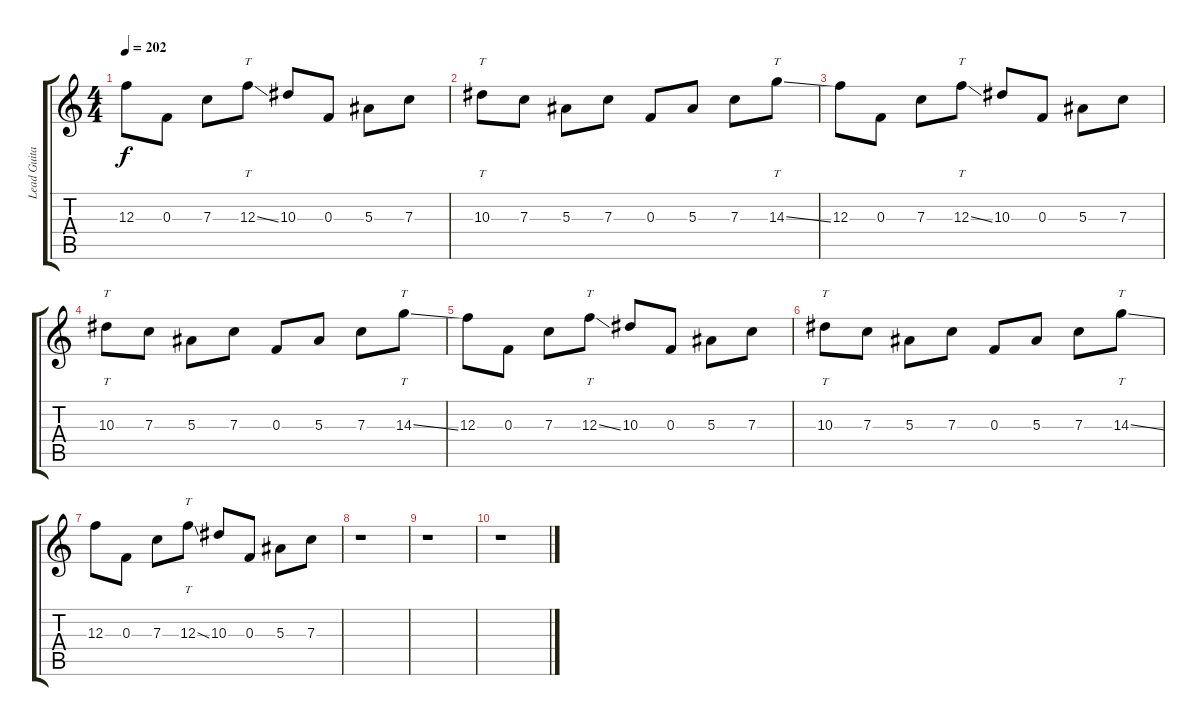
\track ("Lead Guitar" "Lead Guita") {instrument distortionguitar}
\staff {score tabs}
\tuning (D4 A3 F3 C3 G2 C2) {hide}
\ts (4 4)
\tempo 202
\clef g2
\ks c
12.3.8{dy f} 0.3.8 7.3.8 12.3{ss}.8{tt} 10.3.8 0.3.8 5.3.8 7.3.8 |
10.3.8{tt} 7.3.8 5.3.8 7.3.8 0.3.8 5.3.8 7.3.8 14.3{ss}.8{tt} |
12.3.8 0.3.8 7.3.8 12.3{ss}.8{tt} 10.3.8 0.3.8 5.3.8 7.3.8 |
10.3.8{tt} 7.3.8 5.3.8 7.3.8 0.3.8 5.3.8 7.3.8 14.3{ss}.8{tt} |
12.3.8 0.3.8 7.3.8 12.3{ss}.8{tt} 10.3.8 0.3.8 5.3.8 7.3.8 |
10.3.8{tt} 7.3.8 5.3.8 7.3.8 0.3.8 5.3.8 7.3.8 14.3{ss}.8{tt} |
12.3.8 0.3.8 7.3.8 12.3{ss}.8{tt} 10.3.8 0.3.8 5.3.8 7.3.8 |
r.1 |
r.1 |
r.1
